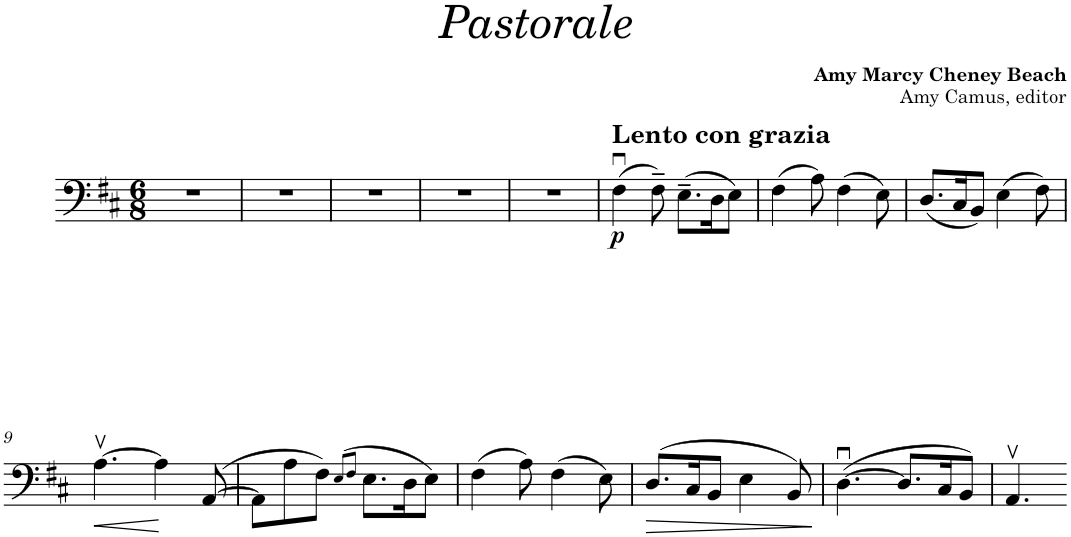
**kern	**dynam
*part1	*part1
*staff1	*staff1
*I"Cello	*
*clefF4	*
*k[f#c#]	*
*M6/8	*
=1	=1
2.r	.
=2	=2
2.r	.
=3	=3
2.r	.
=4	=4
2.r	.
=5	=5
2.r	.
=6	=6
!LO:TX:a:B:t=Lento con grazia	!
!	!LO:DY:b
(4F#u\	p
8F#~\)	.
(8.E~\L	.
16D\K	.
8E\J)	.
=7	=7
(4F#\	.
8A\)	.
(4F#\	.
8E\)	.
=8	=8
(8.D/L	.
16C#/K	.
8BB/J)	.
(4E\	.
8F#\)	.
!!LO:LB:g=z
=9	=9
!	!LO:HP:b
[4.Av\	<
4A\]	.
([8AA/	[
=10	=10
8AA\L]	.
8A\	.
8F#\J)	.
(8qE/L	.
8qF#/J	.
8.E\L	.
16D\K	.
8E\J)	.
=11	=11
(4F#\	.
8A\)	.
(4F#\	.
8E\)	.
=12	=12
!	!LO:HP:b
(8.D/L	>
16C#/K	.
8BB/J	.
4E\	.
8BB/)	.
.	]
=13	=13
([4.Du\	.
8.D/L]	.
16C#/K	.
8BB/J)	.
=14	=14
4.AAv/	.
=-	=-
*-	*-
